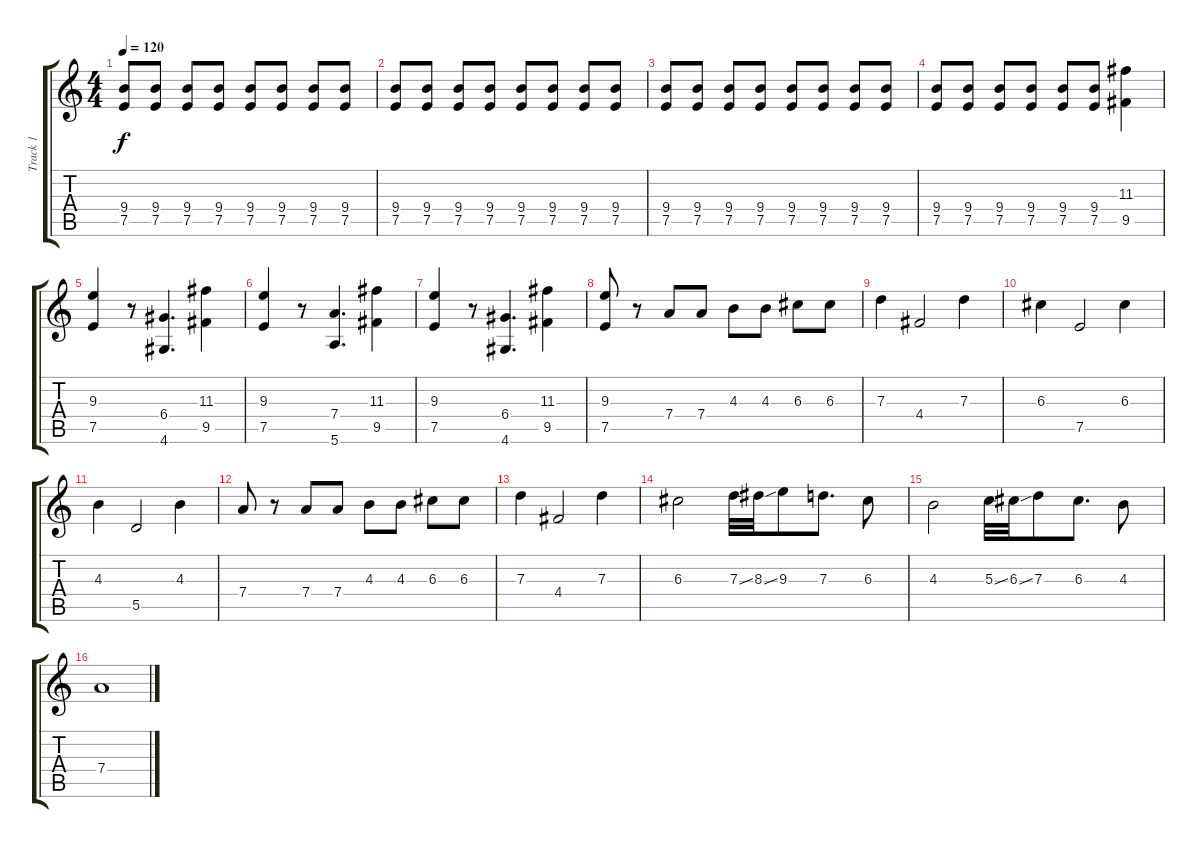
\track ("Track 1" "Track 1") {instrument distortionguitar}
\staff {score tabs}
\tuning (E4 B3 G3 D3 A2 E2) {hide}
\ts (4 4)
\tempo 120
\clef g2
\ks c
(9.4 7.5).8{dy f} (9.4 7.5).8 (9.4 7.5).8 (9.4 7.5).8 (9.4 7.5).8 (9.4 7.5).8 (9.4 7.5).8 (9.4 7.5).8 |
(9.4 7.5).8 (9.4 7.5).8 (9.4 7.5).8 (9.4 7.5).8 (9.4 7.5).8 (9.4 7.5).8 (9.4 7.5).8 (9.4 7.5).8 |
(9.4 7.5).8 (9.4 7.5).8 (9.4 7.5).8 (9.4 7.5).8 (9.4 7.5).8 (9.4 7.5).8 (9.4 7.5).8 (9.4 7.5).8 |
(9.4 7.5).8 (9.4 7.5).8 (9.4 7.5).8 (9.4 7.5).8 (9.4 7.5).8 (9.4 7.5).8 (11.3 9.5).4 |
(9.3 7.5).4 r.8 (6.4 4.6).4{d} (11.3 9.5).4 |
(9.3 7.5).4 r.8 (7.4 5.6).4{d} (11.3 9.5).4 |
(9.3 7.5).4 r.8 (6.4 4.6).4{d} (11.3 9.5).4 |
(9.3 7.5).8 r.8 7.4.8 7.4.8 4.3.8 4.3.8 6.3.8 6.3.8 |
7.3.4 4.4.2 7.3.4 |
6.3.4 7.5.2 6.3.4 |
4.3.4 5.5.2 4.3.4 |
7.4.8 r.8 7.4.8 7.4.8 4.3.8 4.3.8 6.3.8 6.3.8 |
7.3.4 4.4.2 7.3.4 |
6.3.2 7.3{ss}.32 8.3{ss}.32 9.3.8 7.3.8{d} 6.3.8 |
4.3.2 5.3{ss}.32 6.3{ss}.32 7.3.8 6.3.8{d} 4.3.8 |
7.4.1
